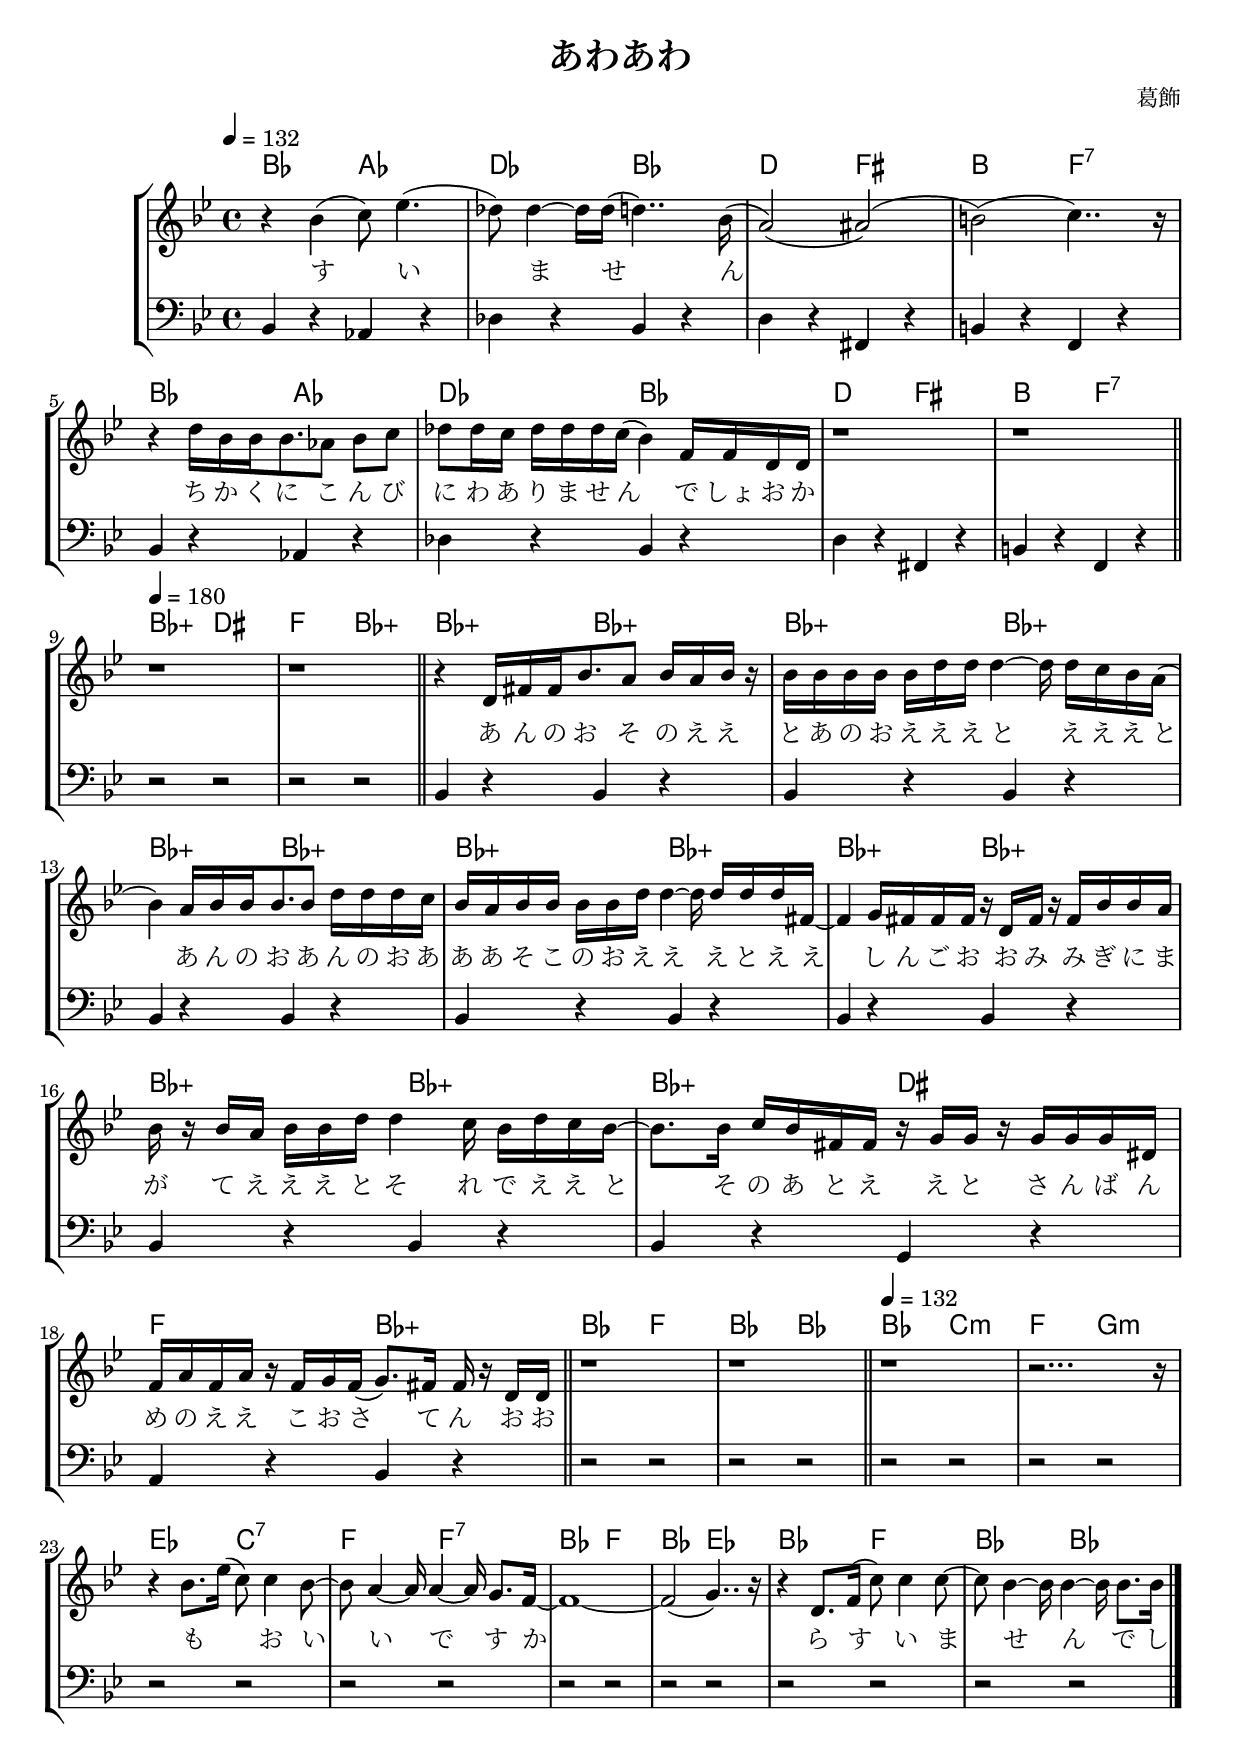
\version "2.12.1"

\header {
	title = \markup {あわあわ}
	composer = \markup \center-column {葛飾}
}

harmony = \chordmode {
	bes2 as des bes d fis b f:7 bes as des bes d fis b f:7 

	bes:aug dis f bes:aug 

	bes:aug bes:aug bes:aug bes:aug bes:aug bes:aug bes:aug bes:aug bes:aug bes:aug bes:aug bes:aug bes:aug dis f bes:aug 

	bes f bes bes 

	bes c:m f g:m es c:7 f f:7 bes f bes es bes f bes bes 
}

melody = {
	\set Staff.midiInstrument = #"mmi0.42"
		\key bes \major
	\tempo 4 = 132
r4 bes'4  (c''8)  es''4. 
	(des''8)  des''4~des''16  des''16  (d''4..)  bes'16 
	(a'2)  (ais'2) 
	(b'2)  (c''4..)  r16 
	r4  d''16  bes'16  bes'16  bes'8.  as'8  bes'8  c''8 
	des''8  des''16  c''16  des''16  des''16  des''16  c''16  (bes'4)  f'16  f'16  d'16  d'16
	r1 r1 	\tempo 4 = 180
	r1 | r1   
	\set Staff.midiInstrument = #"fss0.5"
	r4 d'16  fis'16  fis'16  bes'8.  a'8  bes'16  a'16  bes'16  r16 
	bes'16  bes'16  bes'16  bes'16  bes'16  d''16  d''16  d''4~d''16  d''16  c''16  bes'16  a'16 
	(bes'4)  a'16  bes'16  bes'16  bes'8.  bes'8  d''16  d''16  d''16  c''16 
	bes'16  a'16  bes'16  bes'16  bes'16  bes'16  d''16  d''4~d''16  d''16  d''16  d''16  fis'16~ 
	fis'4  g'16  fis'16  fis'16  fis'16  r16  d'16  fis'16  r16  fis'16  bes'16  bes'16  a'16 
	bes'16  r16  bes'16  a'16  bes'16  bes'16  d''16  d''4  c''16  bes'16  d''16  c''16  bes'16~ 
	bes'8.  bes'16  c''16  bes'16  fis'16  fis'16  r16  g'16  g'16  r16  g'16  g'16  g'16  dis'16 
	f'16  a'16  f'16  a'16  r16  f'16  g'16  f'16  (g'8.)  fis'16  fis'16  r16  d'16  d'16
	r1 | r1   
	\set Staff.midiInstrument = #"mmi0.42"
		\tempo 4 = 132
r1
r2... r16~ 
	r4  bes'8.  es''16  (c''8)  c''4  bes'8~ 
	bes'8  a'4~a'16  a'4~a'16  g'8.  f'16~ 
	f'1~ 
	f'2  (g'4..)  r16 
	r4  d'8.  f'16  (c''8)  c''4  c''8~ 
	c''8  bes'4~bes'16  bes'4~bes'16  bes'8.  bes'16
	\bar "|."
}

words = \lyricmode {
	す  い  ま  せ  ん  ち  か  く  に  こ  ん  び  に  わ  あ  り  ま  せ  ん  で  しょ  お  か  
	
	あ  ん  の  お  そ  の  え  え  と  あ  の  お  え  え  え  と  え  え  え  と  あ  ん  の  お  あ  ん  の  お  あ  あ  あ  そ  こ  の  お  え  え  え  と  え  え  し  ん  ご  お  お  み  み  ぎ  に  ま  が  て  え  え  え  と  そ  れ  で  え  え  と  そ  の  あ  と  え  え  と  さ  ん  ば  ん  め  の  え  え  こ  お  さ  て  ん  お  お  
	
	も  お  い  い  で  す  か  ら  す  い  ま  せ  ん  で  し  た  
}

tempochange = {
	\tempo 4 = 132
	r1 | r1 | r1 | r1 | r1 | r1 | r1 | r1 \bar "||"
	\tempo 4 = 180
	r1 | r1 \bar "||"
	\tempo 4 = 180
	r1 | r1 | r1 | r1 | r1 | r1 | r1 | r1 \bar "||"
	\tempo 4 = 180
	r1 | r1 \bar "||"
	\tempo 4 = 132
	r1 | r1 | r1 | r1 | r1 | r1 | r1 | r1 \bar "|."
}

mainacc = {
	\clef bass
	\set Staff.midiInstrument = #"Pizzicato Strings"
	\key bes \major
	\tempo 4 = 132
	bes,4 r4
	as,4 r4
	des4 r4
	bes,4 r4
	d4 r4
	fis,4 r4
	b,4 r4
	f,4 r4
	bes,4 r4
	as,4 r4
	des4 r4
	bes,4 r4
	d4 r4
	fis,4 r4
	b,4 r4
	f,4 r4
	\bar "||"

	\set Staff.midiInstrument = #"Acoustic grand"
	\tempo 4 = 180
	r2
	r2
	r2
	r2
	\bar "||"

	\set Staff.midiInstrument = #"Pizzicato Strings"
	bes,4 r4
	bes,4 r4
	bes,4 r4
	bes,4 r4
	bes,4 r4
	bes,4 r4
	bes,4 r4
	bes,4 r4
	bes,4 r4
	bes,4 r4
	bes,4 r4
	bes,4 r4
	bes,4 r4
	g,4 r4
	a,4 r4
	bes,4 r4
	\bar "||"

	\set Staff.midiInstrument = #"Acoustic grand"
	r2
	r2
	r2
	r2
	\bar "||"

	\set Staff.midiInstrument = #"Acoustic grand"
	\tempo 4 = 132
	r2
	r2
	r2
	r2
	r2
	r2
	r2
	r2
	r2
	r2
	r2
	r2
	r2
	r2
	r2
	r2
	\bar "|."
}

subacc = {
	\clef bass
	\set Staff.midiInstrument = #"Acoustic grand"
	\key bes \major
	\tempo 4 = 132
	r2
	r2
	r2
	r2
	r2
	r2
	r2
	r2
	r2
	r2
	r2
	r2
	r2
	r2
	r2
	r2
	\bar "||"

	\set Staff.midiInstrument = #"Acoustic grand"
	\tempo 4 = 180
	r2
	r2
	r2
	r2
	\bar "||"

	\set Staff.midiInstrument = #"Acoustic grand"
	r2
	r2
	r2
	r2
	r2
	r2
	r2
	r2
	r2
	r2
	r2
	r2
	r2
	r2
	r2
	r2
	\bar "||"

	\set Staff.midiInstrument = #"Acoustic grand"
	r2
	r2
	r2
	r2
	\bar "||"

	\set Staff.midiInstrument = #"Acoustic grand"
	\tempo 4 = 132
	r2
	r2
	r2
	r2
	r2
	r2
	r2
	r2
	r2
	r2
	r2
	r2
	r2
	r2
	r2
	r2
	\bar "|."
}

percA = {
	\drummode {
	r1  |r2. hho4  |r1  |r2. hho4  |r1  |r2. hho4  |r1  |r2. hho4  \bar "||"
	r1 |r1 \bar "||"
	r8 hh4 hh4 hh4 hh8  |r8 hh4 hh4 hh8 hh16 hh16 hh16 hh16  |r8 hh4 hh4 hh4 hh8  |r8 hh4 hh4 hh8 hh16 hh16 hh16 hh16  |r8 hh4 hh4 hh4 hh8  |r8 hh4 hh4 hh8 hh16 hh16 hh16 hh16  |r8 hh4 hh4 hh4 hh8  |r8 hh4 hh4 hh8 hh16 hh16 hh16 hh16  \bar "||"
	r1 |r1 \bar "||"
	r1  |r2. hho4  |r1  |r2. hho4  |r1  |r2. hho4  |r1  |r2. hho4  \bar "|."
	}
}

percB = {
	\drummode {
	r16 hhp16 hhp8 hhp16 hhp8 hhp2 r16  |r16 hhp16 hhp8 hhp16 hhp8 hhp2 r16  |r16 hhp16 hhp8 hhp16 hhp8 hhp2 r16  |r16 hhp16 hhp8 hhp16 hhp8 hhp2 r16  |r16 hhp16 hhp8 hhp16 hhp8 hhp2 r16  |r16 hhp16 hhp8 hhp16 hhp8 hhp2 r16  |r16 hhp16 hhp8 hhp16 hhp8 hhp2 r16  |r16 hhp16 hhp8 hhp16 hhp8 hhp2 hhp16  \bar "||"
	r1 |r1 \bar "||"
	r8 sn4 sn4 sn4 sn8  |r8 sn4 sn4 sn8 sn16 sn16 sn16 sn16  |r8 sn4 sn4 sn4 sn8  |r8 sn4 sn4 sn8 sn16 sn16 sn16 sn16  |r8 sn4 sn4 sn4 sn8  |r8 sn4 sn4 sn8 sn16 sn16 sn16 sn16  |r8 sn4 sn4 sn4 sn8  |r8 sn4 sn4 sn8 sn16 sn16 sn16 sn16  \bar "||"
	r1 |r1 \bar "||"
	r16 hhp16 hhp8 hhp16 hhp8 hhp2 r16  |r16 hhp16 hhp8 hhp16 hhp8 hhp2 r16  |r16 hhp16 hhp8 hhp16 hhp8 hhp2 r16  |r16 hhp16 hhp8 hhp16 hhp8 hhp2 r16  |r16 hhp16 hhp8 hhp16 hhp8 hhp2 r16  |r16 hhp16 hhp8 hhp16 hhp8 hhp2 r16  |r16 hhp16 hhp8 hhp16 hhp8 hhp2 r16  |r16 hhp16 hhp8 hhp16 hhp8 hhp2 hhp16  \bar "|."
	}
}

percC = {
	\drummode {
	hh8. hh8. hh2 r8  |hh8. hh8. hh2 hh8  |hh8. hh8. hh2 r8  |hh8. hh8. hh2 hh8  |hh8. hh8. hh2 r8  |hh8. hh8. hh2 hh8  |hh8. hh8. hh2 r8  |hh8. hh8. hh4 hh4 hh8  \bar "||"
	r1 |r1 \bar "||"
	bd16 bd4. r16 bd16 bd8. bd4  |r1  |bd16 bd4. r16 bd16 bd8. bd4  |r1  |bd16 bd4. r16 bd16 bd8. bd4  |r1  |bd16 bd4. r16 bd16 bd8. bd4  |r1  \bar "||"
	r1 |r1 \bar "||"
	hh8. hh8. hh2 r8  |hh8. hh8. hh2 hh8  |hh8. hh8. hh2 r8  |hh8. hh8. hh2 hh8  |hh8. hh8. hh2 r8  |hh8. hh8. hh2 hh8  |hh8. hh8. hh2 r8  |hh8. hh8. hh4 hh4 hh8  \bar "|."
	}
}

percD = {
	\drummode {
	r2 ss2  |r2 ss2  |r2 ss2  |r2 ss2  |r2 ss2  |r2 ss2  |r2 ss2  |r2 ss2  \bar "||"
	r1 |r1 \bar "||"
	r2 r16 cymc16 cymc4.  |r4 cymc16 cymc2 cymc8.  |r2 r16 cymc16 cymc4.  |r4 cymc16 cymc2 cymc8.  |r2 r16 cymc16 cymc4.  |r4 cymc16 cymc2 cymc8.  |r2 r16 cymc16 cymc4.  |r4 cymc16 cymc2 cymc8.  \bar "||"
	r1 |r1 \bar "||"
	r2 ss2  |r2 ss2  |r2 ss2  |r2 ss2  |r2 ss2  |r2 ss2  |r2 ss2  |r2 ss2  \bar "|."
	}
}

percE = {
	\drummode {
	bd2 r8 bd4 bd8  |bd4. bd4 bd4 bd8  |bd2 r8 bd4 bd8  |bd4. bd4 bd4 bd8  |bd2 r8 bd4 bd8  |bd4. bd4 bd4 bd8  |bd2 r8 bd4 bd8  |bd4. bd4 bd4.  \bar "||"
	r1 |r1 \bar "||"
	r1  |tomfh16 tomfh2. r8.  |r1  |tomfh16 tomfh2. r8.  |r1  |tomfh16 tomfh2. r8.  |r1  |tomfh16 tomfh2. r8.  \bar "||"
	r1 |r1 \bar "||"
	bd2 r8 bd4 bd8  |bd4. bd4 bd4 bd8  |bd2 r8 bd4 bd8  |bd4. bd4 bd4 bd8  |bd2 r8 bd4 bd8  |bd4. bd4 bd4 bd8  |bd2 r8 bd4 bd8  |bd4. bd4 bd4.  \bar "|."
	}
}

percF = {
	\drummode {
	r1 | r1 | r1 | r1 | r1 | r1 | r1 | r1 \bar "||"
	r1 | r1 \bar "||"
	r2 r8 rb4 rb8  |r1  |r2 r8 rb4 rb8  |r1  |r2 r8 rb4 rb8  |r1  |r2 r8 rb4 rb8  |r1  \bar "||"
	r1 | r1 \bar "||"
	r1 | r1 | r1 | r1 | r1 | r1 | r1 | r1 \bar "|."
	}
}

percG = {
	\drummode {
	r1 | r1 | r1 | r1 | r1 | r1 | r1 | r1 \bar "||"
	r1 | r1 \bar "||"
	r4. hc16 hc2 r16  |r4 r16 hc8. hc16 hc4. r16  |r4. hc16 hc2 r16  |r4 r16 hc8. hc16 hc4. r16  |r4. hc16 hc2 r16  |r4 r16 hc8. hc16 hc4. r16  |r4. hc16 hc2 r16  |r4 r16 hc8. hc16 hc4. r16  \bar "||"
	r1 | r1 \bar "||"
	r1 | r1 | r1 | r1 | r1 | r1 | r1 | r1 \bar "|."
	}
}

percH = {
	\drummode {
	r1 | r1 | r1 | r1 | r1 | r1 | r1 | r1 \bar "||"
	r1 | r1 \bar "||"
	r8. cymr16 cymr2 r16 cymr8.  |r16 cymr4 r16 cymr4 r16 cymr8 cymr8.  |r8. cymr16 cymr2 r16 cymr8.  |r16 cymr4 r16 cymr4 r16 cymr8 cymr8.  |r8. cymr16 cymr2 r16 cymr8.  |r16 cymr4 r16 cymr4 r16 cymr8 cymr8.  |r8. cymr16 cymr2 r16 cymr8.  |r16 cymr4 r16 cymr4 r16 cymr8 cymr8.  \bar "||"
	r1 | r1 \bar "||"
	r1 | r1 | r1 | r1 | r1 | r1 | r1 | r1 \bar "|."
	}
}

\score {
	<<
		\new StaffGroup <<
			\new ChordNames {\harmony}
			\new Voice = "melody" {\melody}
			\new Lyrics \lyricsto "melody" \words
			\new Staff = "mainacc" {\mainacc}
		>>
	>>
	\layout { }
}
